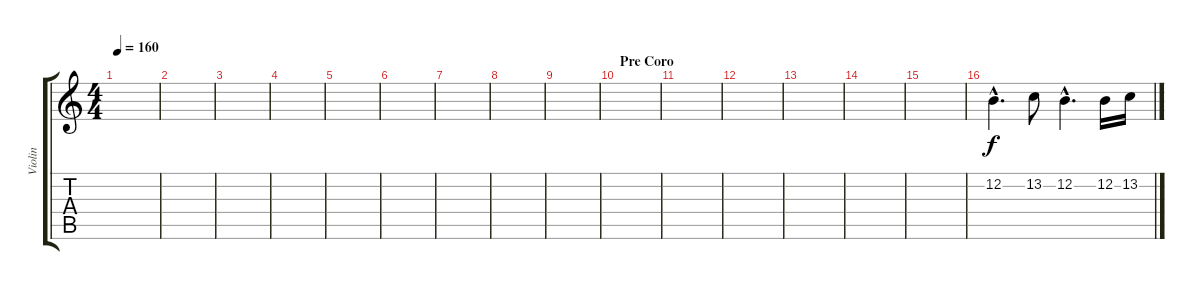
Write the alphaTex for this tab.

\track ("Violin" "Violin") {instrument violin}
\staff {score tabs}
\tuning (E4 B3 G3 D3 A2 E2) {hide}
\ts (4 4)
\tempo 160
\clef g2
\ks c
|
|
|
|
|
|
|
|
|
\section ("" "Pre Coro")
|
|
|
|
|
|
12.2{hac}.4{d volume 13} 13.2.8 12.2{hac}.4{d} 12.2.16 13.2.16
